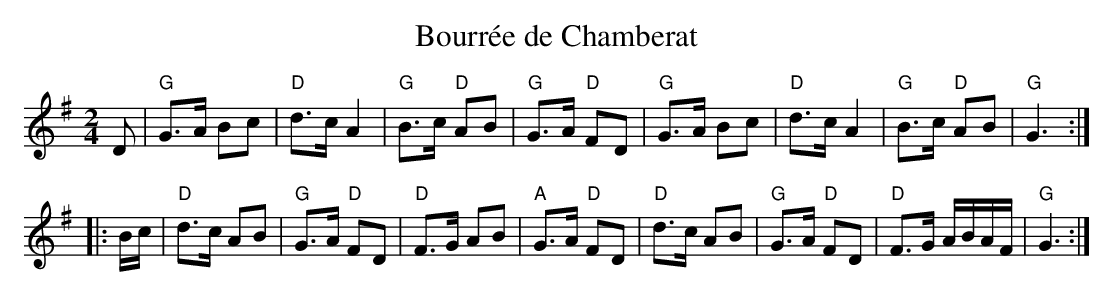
X:1
T: Bourr\'ee de Chamberat
M: 2/4
L: 1/16
K: G
   D2 \
| "G"G3A B2c2 | "D"d3c A4 | "G"B3c "D"A2B2 | "G"G3A "D"F2D2 \
| "G"G3A B2c2 | "D"d3c A4 | "G"B3c "D"A2B2 | "G"G6 :|
|: Bc \
| "D"d3c A2B2 | "G"G3A "D"F2D2 | "D"F3G A2B2 | "A"G3A "D"F2D2 \
| "D"d3c A2B2 | "G"G3A "D"F2D2 | "D"F3G ABAF | "G"G6 :|
